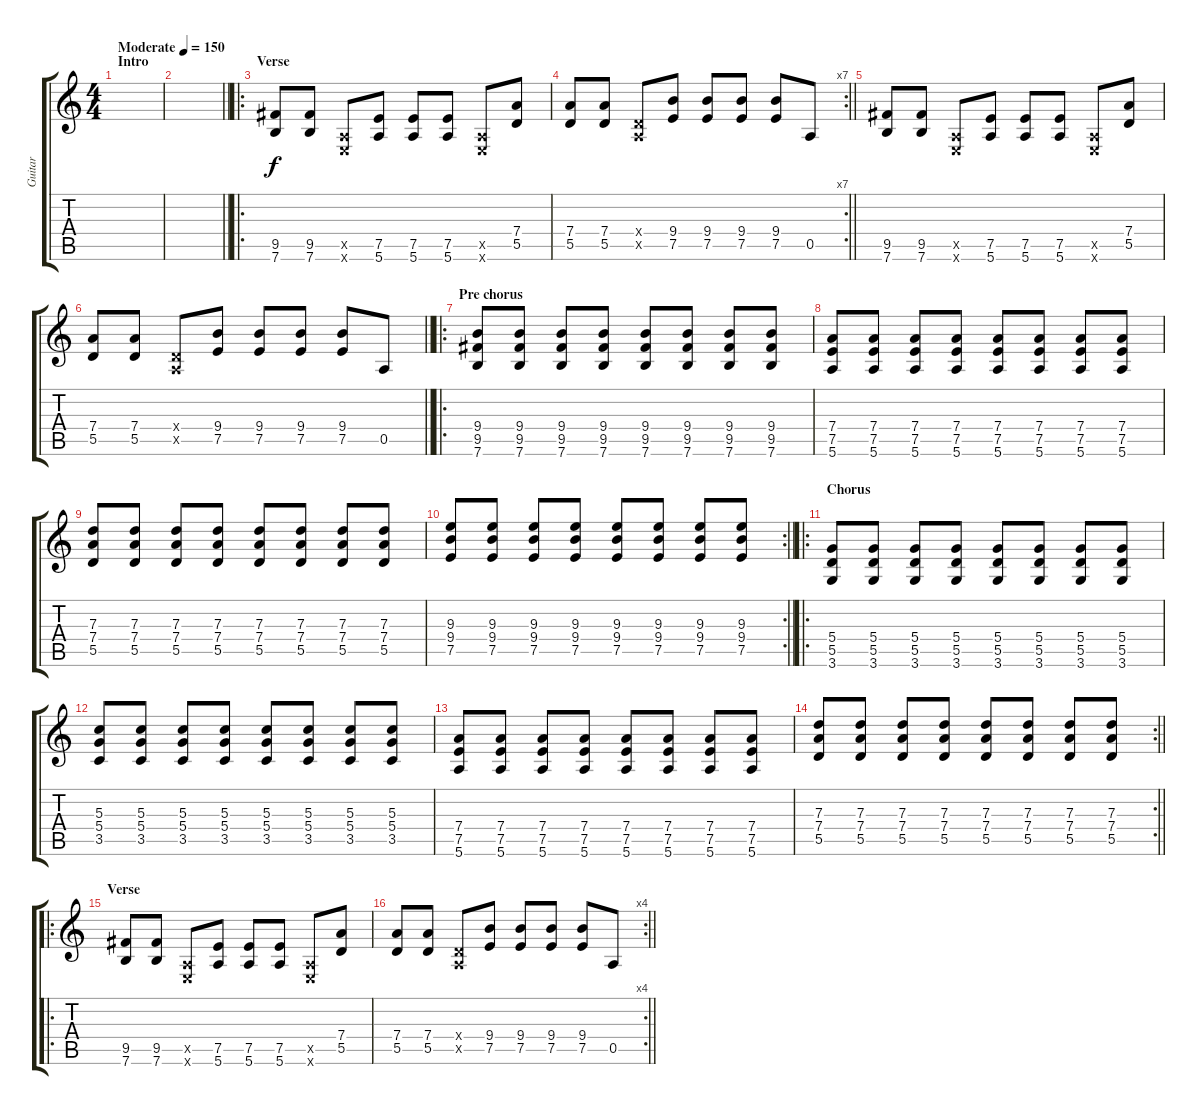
\track ("Guitar" "Guitar") {instrument distortionguitar}
\staff {score tabs}
\tuning (E4 B3 G3 D3 A2 E2) {hide}
\ts (4 4)
\section ("" "Intro")
\tempo (150 "Moderate")
\clef g2
\ks c
|
\barLineRight lightlight
|
\ro
\section ("" "Verse")
(9.5 7.6).8 (9.5 7.6).8 (0.5{x} 0.6{x}).8 (7.5 5.6).8 (7.5 5.6).8 (7.5 5.6).8 (0.5{x} 0.6{x}).8 (7.4 5.5).8 |
\rc 7
\barLineRight lightlight
(7.4 5.5).8 (7.4 5.5).8 (0.4{x} 0.5{x}).8 (9.4 7.5).8 (9.4 7.5).8 (9.4 7.5).8 (9.4 7.5).8 0.5.8 |
(9.5 7.6).8 (9.5 7.6).8 (0.5{x} 0.6{x}).8 (7.5 5.6).8 (7.5 5.6).8 (7.5 5.6).8 (0.5{x} 0.6{x}).8 (7.4 5.5).8 |
\barLineRight lightlight
(7.4 5.5).8 (7.4 5.5).8 (0.4{x} 0.5{x}).8 (9.4 7.5).8 (9.4 7.5).8 (9.4 7.5).8 (9.4 7.5).8 0.5.8 |
\ro
\section ("" "Pre chorus")
(9.4 9.5 7.6).8 (9.4 9.5 7.6).8 (9.4 9.5 7.6).8 (9.4 9.5 7.6).8 (9.4 9.5 7.6).8 (9.4 9.5 7.6).8 (9.4 9.5 7.6).8 (9.4 9.5 7.6).8 |
(7.4 7.5 5.6).8 (7.4 7.5 5.6).8 (7.4 7.5 5.6).8 (7.4 7.5 5.6).8 (7.4 7.5 5.6).8 (7.4 7.5 5.6).8 (7.4 7.5 5.6).8 (7.4 7.5 5.6).8 |
(7.3 7.4 5.5).8 (7.3 7.4 5.5).8 (7.3 7.4 5.5).8 (7.3 7.4 5.5).8 (7.3 7.4 5.5).8 (7.3 7.4 5.5).8 (7.3 7.4 5.5).8 (7.3 7.4 5.5).8 |
\rc 2
\barLineRight lightlight
(9.3 9.4 7.5).8 (9.3 9.4 7.5).8 (9.3 9.4 7.5).8 (9.3 9.4 7.5).8 (9.3 9.4 7.5).8 (9.3 9.4 7.5).8 (9.3 9.4 7.5).8 (9.3 9.4 7.5).8 |
\ro
\section ("" "Chorus")
(5.4 5.5 3.6).8 (5.4 5.5 3.6).8 (5.4 5.5 3.6).8 (5.4 5.5 3.6).8 (5.4 5.5 3.6).8 (5.4 5.5 3.6).8 (5.4 5.5 3.6).8 (5.4 5.5 3.6).8 |
(5.3 5.4 3.5).8 (5.3 5.4 3.5).8 (5.3 5.4 3.5).8 (5.3 5.4 3.5).8 (5.3 5.4 3.5).8 (5.3 5.4 3.5).8 (5.3 5.4 3.5).8 (5.3 5.4 3.5).8 |
(7.4 7.5 5.6).8 (7.4 7.5 5.6).8 (7.4 7.5 5.6).8 (7.4 7.5 5.6).8 (7.4 7.5 5.6).8 (7.4 7.5 5.6).8 (7.4 7.5 5.6).8 (7.4 7.5 5.6).8 |
\rc 2
\barLineRight lightlight
(7.3 7.4 5.5).8 (7.3 7.4 5.5).8 (7.3 7.4 5.5).8 (7.3 7.4 5.5).8 (7.3 7.4 5.5).8 (7.3 7.4 5.5).8 (7.3 7.4 5.5).8 (7.3 7.4 5.5).8 |
\ro
\section ("" "Verse")
(9.5 7.6).8 (9.5 7.6).8 (0.5{x} 0.6{x}).8 (7.5 5.6).8 (7.5 5.6).8 (7.5 5.6).8 (0.5{x} 0.6{x}).8 (7.4 5.5).8 |
\rc 4
\barLineRight lightlight
(7.4 5.5).8 (7.4 5.5).8 (0.4{x} 0.5{x}).8 (9.4 7.5).8 (9.4 7.5).8 (9.4 7.5).8 (9.4 7.5).8 0.5.8
